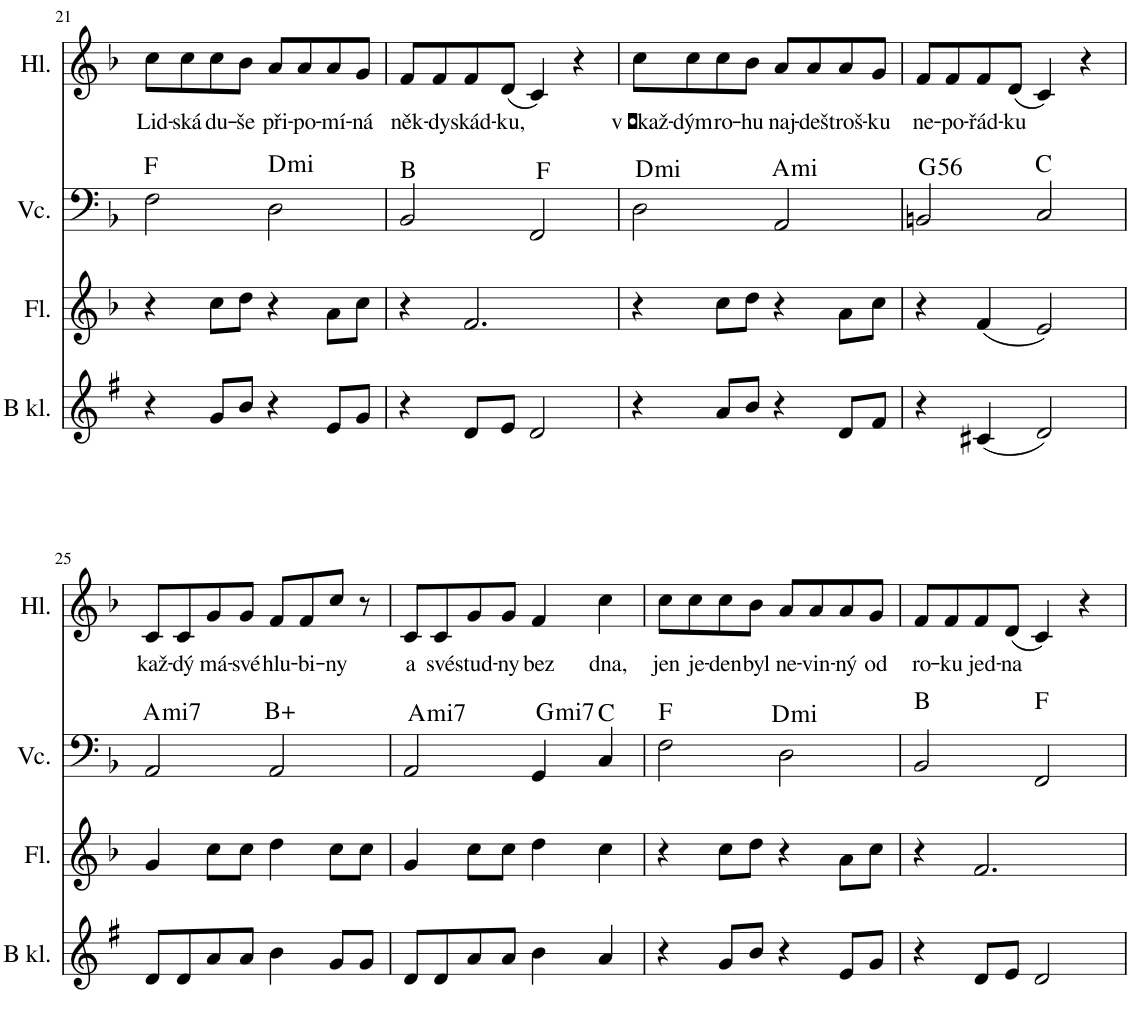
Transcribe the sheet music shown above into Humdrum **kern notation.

**kern	**kern	**kern	**harte	**kern	**text
*part4	*part3	*part2	*part2	*part1	*part1
*staff4	*staff3	*staff2	*	*staff1	*staff1
*I"B klarinet	*I"Flétna	*I"Violoncello	*	*I"Hlas	*
*I'B kl.	*I'Fl.	*I'Vc.	*	*I'Hl.	*
!!LO:PB:g=z
*clefG2	*clefG2	*clefF4	*	*clefG2	*
*Trd1c2	*	*	*	*	*
*k[f#]	*k[b-]	*k[b-]	*	*k[b-]	*
*M4/4	*M4/4	*M4/4	*	*M4/4	*
*met(c)	*met(c)	*met(c)	*	*met(c)	*
=21	=21	=21	=21	=21	=21
!	!	!	!	!	!LO:LY:b
4r	4r	2F\	F:maj	8cc\L	Lid-
!	!	!	!	!	!LO:LY:b
.	.	.	.	8cc\	-ská
!	!	!	!	!	!LO:LY:b
8g/L	8cc\L	.	.	8cc\	du-
!	!	!	!	!	!LO:LY:b
8b/J	8dd\J	.	.	8b-\J	-še
!	!	!	!LO:H:kt=mi	!	!LO:LY:b
4r	4r	2D\	D:min	8a/L	při-
!	!	!	!	!	!LO:LY:b
.	.	.	.	8a/	-po-
!	!	!	!	!	!LO:LY:b
8e/L	8a\L	.	.	8a/	-mí-
!	!	!	!	!	!LO:LY:b
8g/J	8cc\J	.	.	8g/J	-ná
=22	=22	=22	=22	=22	=22
!	!	!	!	!	!LO:LY:b
4r	4r	2BB-/	B:maj	8f/L	něk-
!	!	!	!	!	!LO:LY:b
.	.	.	.	8f/	-dy
!	!	!	!	!	!LO:LY:b
8d/L	2.f/	.	.	8f/	skád-
!	!	!	!	!	!LO:LY:b
8e/J	.	.	.	(8d/J	-ku,
2d/	.	2FF/	F:maj	4c/)	.
.	.	.	.	4r	.
=23	=23	=23	=23	=23	=23
!	!	!	!LO:H:kt=mi	!	!LO:LY:b
4r	4r	2D\	D:min	8cc\L	v ◘kaž-
!	!	!	!	!	!LO:LY:b
.	.	.	.	8cc\	-dým
!	!	!	!	!	!LO:LY:b
8a/L	8cc\L	.	.	8cc\	ro-
!	!	!	!	!	!LO:LY:b
8b/J	8dd\J	.	.	8b-\J	-hu
!	!	!	!LO:H:kt=mi	!	!LO:LY:b
4r	4r	2AA/	A:min	8a/L	naj-
!	!	!	!	!	!LO:LY:b
.	.	.	.	8a/	-deš
!	!	!	!	!	!LO:LY:b
8d/L	8a\L	.	.	8a/	troš-
!	!	!	!	!	!LO:LY:b
8f#/J	8cc\J	.	.	8g/J	-ku
=24	=24	=24	=24	=24	=24
!	!	!	!LO:H:kt=56	!	!LO:LY:b
4r	4r	2BBn/	G:maj	8f/L	ne-
!	!	!	!	!	!LO:LY:b
.	.	.	.	8f/	-po-
!	!	!	!	!	!LO:LY:b
(4c#X/	(4f/	.	.	8f/	-řád-
!	!	!	!	!	!LO:LY:b
.	.	.	.	(8d/J	-ku
2d/)	2e/)	2C/	C:maj	4c/)	.
.	.	.	.	4r	.
!!LO:LB:g=z
=25	=25	=25	=25	=25	=25
!	!	!	!LO:H:kt=mi7	!	!LO:LY:b
8d/L	4g/	2AA/	A:min7	8c/L	kaž-
!	!	!	!	!	!LO:LY:b
8d/	.	.	.	8c/	-dý
!	!	!	!	!	!LO:LY:b
8a/	8cc\L	.	.	8g/	má-
!	!	!	!	!	!LO:LY:b
8a/J	8cc\J	.	.	8g/J	-své
!	!	!	!	!	!LO:LY:b
4b\	4dd\	2AA/	B:aug	8f/L	hlu-
!	!	!	!	!	!LO:LY:b
.	.	.	.	8f/	-bi-
!	!	!	!	!	!LO:LY:b
8g/L	8cc\L	.	.	8cc/J	-ny
8g/J	8cc\J	.	.	8r	.
=26	=26	=26	=26	=26	=26
!	!	!	!LO:H:kt=mi7	!	!LO:LY:b
8d/L	4g/	2AA/	A:min7	8c/L	a
!	!	!	!	!	!LO:LY:b
8d/	.	.	.	8c/	své
!	!	!	!	!	!LO:LY:b
8a/	8cc\L	.	.	8g/	stud-
!	!	!	!	!	!LO:LY:b
8a/J	8cc\J	.	.	8g/J	-ny
!	!	!	!LO:H:kt=mi7	!	!LO:LY:b
4b\	4dd\	4GG/	G:min7	4f/	bez
!	!	!	!	!	!LO:LY:b
4a/	4cc\	4C/	C:maj	4cc\	dna,
=27	=27	=27	=27	=27	=27
!	!	!	!	!	!LO:LY:b
4r	4r	2F\	F:maj	8cc\L	jen
!	!	!	!	!	!LO:LY:b
.	.	.	.	8cc\	je-
!	!	!	!	!	!LO:LY:b
8g/L	8cc\L	.	.	8cc\	-den
!	!	!	!	!	!LO:LY:b
8b/J	8dd\J	.	.	8b-\J	byl
!	!	!	!LO:H:kt=mi	!	!LO:LY:b
4r	4r	2D\	D:min	8a/L	ne-
!	!	!	!	!	!LO:LY:b
.	.	.	.	8a/	-vin-
!	!	!	!	!	!LO:LY:b
8e/L	8a\L	.	.	8a/	-ný
!	!	!	!	!	!LO:LY:b
8g/J	8cc\J	.	.	8g/J	od
=28	=28	=28	=28	=28	=28
!	!	!	!	!	!LO:LY:b
4r	4r	2BB-/	B:maj	8f/L	ro-
!	!	!	!	!	!LO:LY:b
.	.	.	.	8f/	-ku
!	!	!	!	!	!LO:LY:b
8d/L	2.f/	.	.	8f/	jed-
!	!	!	!	!	!LO:LY:b
8e/J	.	.	.	(8d/J	-na
2d/	.	2FF/	F:maj	4c/)	.
.	.	.	.	4r	.
=	=	=	=	=	=
*-	*-	*-	*-	*-	*-
